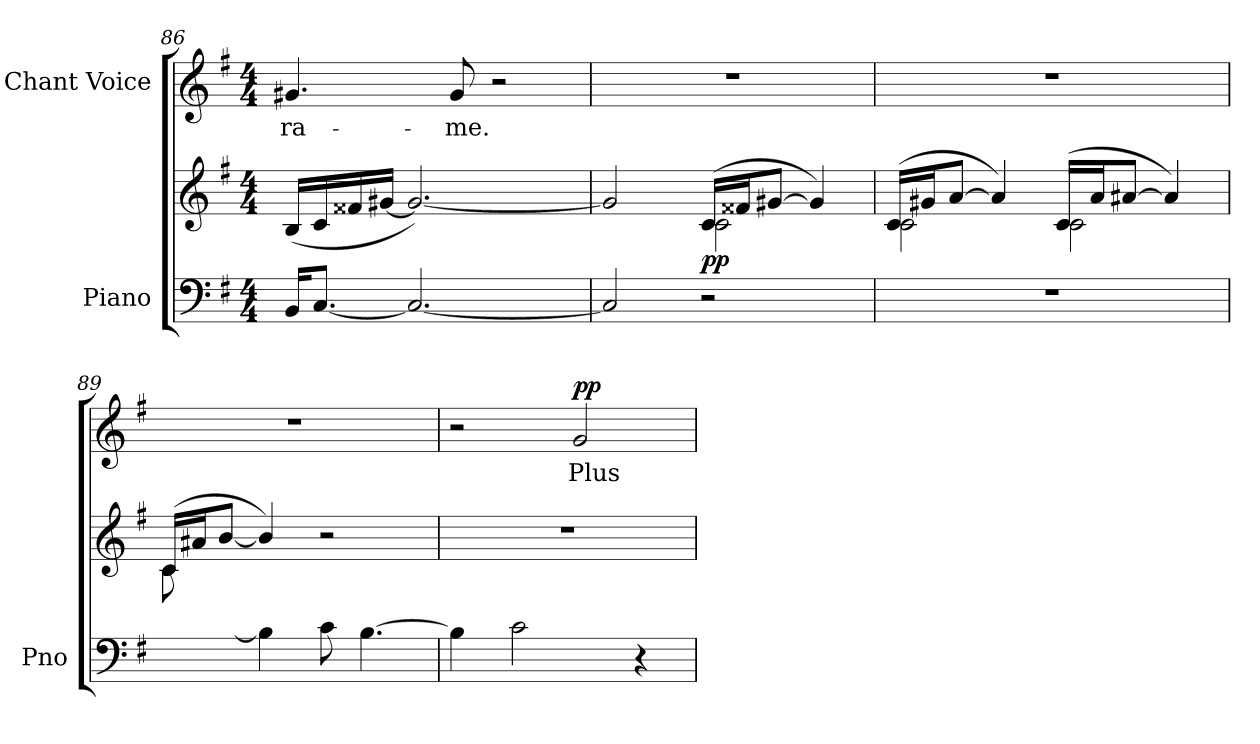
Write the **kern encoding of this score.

**kern	**kern	**dynam	**kern	**text	**dynam
*part2	*part2	*part2	*part1	*part1	*part1
*staff3	*staff2	*staff2/3	*staff1	*staff1	*staff1
*I"Piano	*	*	*I"Chant Voice	*	*
*I'Pno	*	*	*	*	*
*clefF4	*clefG2	*	*clefG2	*	*
*k[f#]	*k[f#]	*	*k[f#]	*	*
*M4/4	*M4/4	*	*M4/4	*	*
=86	=86	=86	=86	=86	=86
!	!	!	!	!LO:LY:b	!
16BB/KL	(16B/LL	.	4.g#X/	ra-	.
[8.C/J	16c/	.	.	.	.
.	16f##X/	.	.	.	.
.	[16g#X/JJ	.	.	.	.
2.C/_	2.g#/_)	.	.	.	.
!	!	!	!	!LO:LY:b	!
.	.	.	8g#/	-me.	.
.	.	.	2r	.	.
=87	=87	=87	=87	=87	=87
*	*^	*	*	*	*
2C/]	2g#/]	2ryy	.	1r	.	.
!	!	!	!LO:DY:b	!	!	!
2r	(16c/LL	2c\	pp	.	.	.
.	16f##X/J	.	.	.	.	.
.	[<8g#X/J	.	.	.	.	.
.	4g#/])	.	.	.	.	.
=88	=88	=88	=88	=88	=88	=88
1r	(16c/LL	2c\	.	1r	.	.
.	16g#X/J	.	.	.	.	.
.	[<8a/J	.	.	.	.	.
.	4a/])	.	.	.	.	.
.	(16c/LL	2c\	.	.	.	.
.	16a/J	.	.	.	.	.
.	[<8a#X/J	.	.	.	.	.
.	4a#/])	.	.	.	.	.
!!LO:LB:g=z
=89	=89	=89	=89	=89	=89	=89
8ryy	(>16c/LL	8c\L	.	1r	.	.
.	16a#X/J	.	.	.	.	.
[8B/J	[<8b/J	2..ryy	.	.	.	.
4B\]	4b/])	.	.	.	.	.
8c\	2r	.	.	.	.	.
[4.B\	.	.	.	.	.	.
*	*v	*v	*	*	*	*
=90	=90	=90	=90	=90	=90
4B\]	1r	.	2r	.	.
2c\	.	.	.	.	.
!	!	!	!	!LO:LY:b	!LO:DY:a
.	.	.	2g/	Plus	pp
4r	.	.	.	.	.
=	=	=	=	=	=
*-	*-	*-	*-	*-	*-
